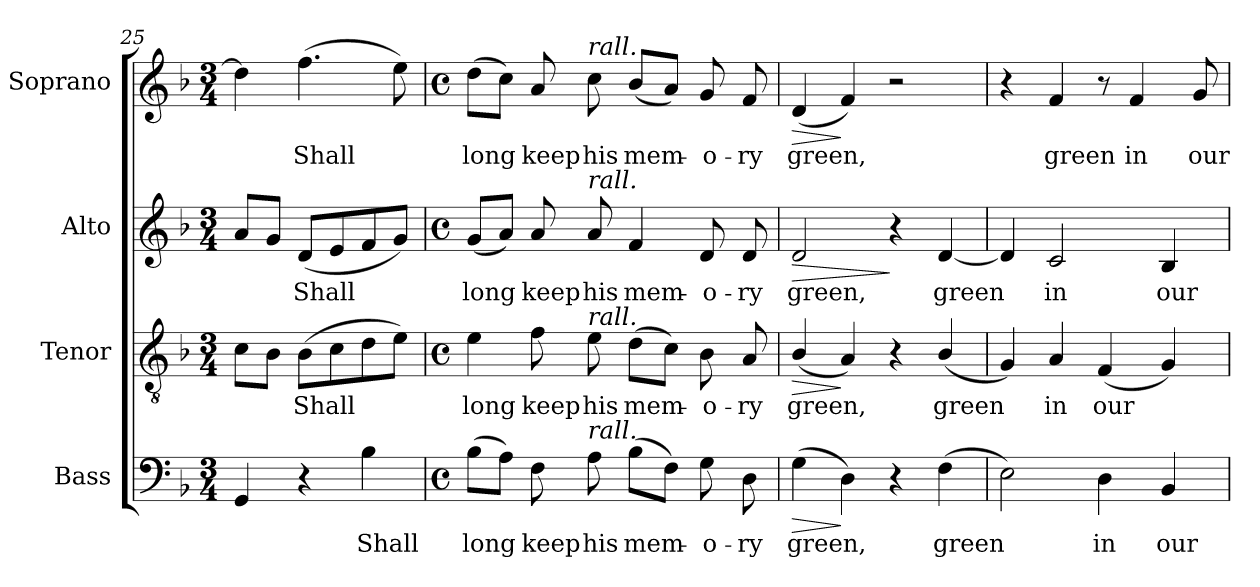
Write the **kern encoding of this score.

**kern	**text	**dynam	**kern	**text	**dynam	**kern	**text	**dynam	**kern	**text	**dynam
*part4	*part4	*part4	*part3	*part3	*part3	*part2	*part2	*part2	*part1	*part1	*part1
*staff4	*staff4	*staff4	*staff3	*staff3	*staff3	*staff2	*staff2	*staff2	*staff1	*staff1	*staff1
*I"Bass	*	*	*I"Tenor	*	*	*I"Alto	*	*	*I"Soprano	*	*
*I'B.	*	*	*I'T.	*	*	*I'A.	*	*	*I'S.	*	*
*clefF4	*	*	*clefGv2	*	*	*clefG2	*	*	*clefG2	*	*
*	*	*	*ITrd7c12	*	*	*	*	*	*	*	*
*k[b-]	*	*	*k[b-]	*	*	*k[b-]	*	*	*k[b-]	*	*
*F:	*	*	*F:	*	*	*F:	*	*	*F:	*	*
*M3/4	*	*	*M3/4	*	*	*M3/4	*	*	*M3/4	*	*
=25	=25	=25	=25	=25	=25	=25	=25	=25	=25	=25	=25
4GGi/	.	.	8Ci\L	.	.	8ai/L	.	.	4ddi\]	.	.
.	.	.	8BB-i\J	.	.	8gi/J	.	.	.	.	.
!	!	!	!	!LO:LY:b:color=#000000	!	!	!	!	!	!	!
!	!	!	!	!	!	!	!LO:LY:b:color=#000000	!	!	!	!
!	!	!	!	!	!	!	!	!	!	!LO:LY:b:color=#000000	!
4r	.	.	(8BB-i\L	Shall	.	(8di/L	Shall	.	(4.ffi\	Shall	.
.	.	.	8Ci\	.	.	8ei/	.	.	.	.	.
!	!LO:LY:b:color=#000000	!	!	!	!	!	!	!	!	!	!
4B-i\	Shall	.	8Di\	.	.	8fi/	.	.	.	.	.
.	.	.	8Ei\J)	.	.	8gi/J)	.	.	8eei\)	.	.
=26	=26	=26	=26	=26	=26	=26	=26	=26	=26	=26	=26
*M4/4	*	*	*M4/4	*	*	*M4/4	*	*	*M4/4	*	*
*met(c)	*	*	*met(c)	*	*	*met(c)	*	*	*met(c)	*	*
!	!LO:LY:b:color=#000000	!	!	!	!	!	!	!	!	!	!
!	!	!	!	!LO:LY:b:color=#000000	!	!	!	!	!	!	!
!	!	!	!	!	!	!	!LO:LY:b:color=#000000	!	!	!	!
!	!	!	!	!	!	!	!	!	!	!LO:LY:b:color=#000000	!
(8B-i\L	long	.	4Ei\	long	.	(8gi/L	long	.	(8ddi\L	long	.
8Ai\J)	.	.	.	.	.	8ai/J)	.	.	8cci\J)	.	.
!	!LO:LY:b:color=#000000	!	!	!	!	!	!	!	!	!	!
!	!	!	!	!LO:LY:b:color=#000000	!	!	!	!	!	!	!
!	!	!	!	!	!	!	!LO:LY:b:color=#000000	!	!	!	!
!	!	!	!	!	!	!	!	!	!	!LO:LY:b:color=#000000	!
8Fi\	keep	.	8Fi\	keep	.	8ai/	keep	.	8ai/	keep	.
!	!LO:LY:b:color=#000000	!	!	!	!	!	!	!	!	!	!
!	!	!	!	!LO:LY:b:color=#000000	!	!	!	!	!	!	!
!	!	!	!	!	!	!	!LO:LY:b:color=#000000	!	!	!	!
!	!	!	!	!	!	!	!	!	!LO:TX:a:i:t=rall.	!	!
!	!	!	!	!	!	!LO:TX:a:i:t=rall.	!	!	!	!	!
!	!	!	!LO:TX:a:i:t=rall.	!	!	!	!	!	!	!	!
!LO:TX:a:i:t=rall.	!	!	!	!	!	!	!	!	!	!	!
!	!	!	!	!	!	!	!	!	!	!LO:LY:b:color=#000000	!
8Ai\	his	.	8Ei\	his	.	8ai/	his	.	8cci\	his	.
!	!LO:LY:b:color=#000000	!	!	!	!	!	!	!	!	!	!
!	!	!	!	!LO:LY:b:color=#000000	!	!	!	!	!	!	!
!	!	!	!	!	!	!	!LO:LY:b:color=#000000	!	!	!	!
!	!	!	!	!	!	!	!	!	!	!LO:LY:b:color=#000000	!
(8B-i\L	mem-	.	(8Di\L	mem-	.	4fi/	mem-	.	(8b-i/L	mem-	.
8Fi\J)	.	.	8Ci\J)	.	.	.	.	.	8ai/J)	.	.
!	!LO:LY:b:color=#000000	!	!	!	!	!	!	!	!	!	!
!	!	!	!	!LO:LY:b:color=#000000	!	!	!	!	!	!	!
!	!	!	!	!	!	!	!LO:LY:b:color=#000000	!	!	!	!
!	!	!	!	!	!	!	!	!	!	!LO:LY:b:color=#000000	!
8Gi\	-o-	.	8BB-i\	-o-	.	8di/	-o-	.	8gi/	-o-	.
!	!LO:LY:b:color=#000000	!	!	!	!	!	!	!	!	!	!
!	!	!	!	!LO:LY:b:color=#000000	!	!	!	!	!	!	!
!	!	!	!	!	!	!	!LO:LY:b:color=#000000	!	!	!	!
!	!	!	!	!	!	!	!	!	!	!LO:LY:b:color=#000000	!
8Di\	-ry	.	8AAi/	-ry	.	8di/	-ry	.	8fi/	-ry	.
=27	=27	=27	=27	=27	=27	=27	=27	=27	=27	=27	=27
!	!LO:LY:b:color=#000000	!LO:HP:b	!	!	!	!	!	!	!	!	!
!	!	!	!	!LO:LY:b:color=#000000	!LO:HP:b	!	!	!	!	!	!
!	!	!	!	!	!	!	!LO:LY:b:color=#000000	!LO:HP:b	!	!	!
!	!	!	!	!	!	!	!	!	!	!LO:LY:b:color=#000000	!LO:HP:b
(4Gi\	green,	>	(4BB-i/	green,	>	2di/	green,	>	(4di/	green,	>
4Di\)	.	]	4AAi/)	.	]	.	.	.	4fi/)	.	]
4r	.	.	4r	.	.	4r	.	]	2r	.	.
!	!LO:LY:b:color=#000000	!	!	!	!	!	!	!	!	!	!
!	!	!	!	!LO:LY:b:color=#000000	!	!	!	!	!	!	!
!	!	!	!	!	!	!	!LO:LY:b:color=#000000	!	!	!	!
(4Fi\	green	.	(4BB-i/	green	.	[4di/	green	.	.	.	.
=28	=28	=28	=28	=28	=28	=28	=28	=28	=28	=28	=28
2Ei\)	.	.	4GGi/)	.	.	4di/]	.	.	4r	.	.
!	!	!	!	!LO:LY:b:color=#000000	!	!	!	!	!	!	!
!	!	!	!	!	!	!	!LO:LY:b:color=#000000	!	!	!	!
!	!	!	!	!	!	!	!	!	!	!LO:LY:b:color=#000000	!
.	.	.	4AAi/	in	.	2ci/	in	.	4fi/	green	.
!	!LO:LY:b:color=#000000	!	!	!	!	!	!	!	!	!	!
!	!	!	!	!LO:LY:b:color=#000000	!	!	!	!	!	!	!
4Di\	in	.	(4FFi/	our	.	.	.	.	8r	.	.
!	!	!	!	!	!	!	!	!	!	!LO:LY:b:color=#000000	!
.	.	.	.	.	.	.	.	.	4fi/	in	.
!	!LO:LY:b:color=#000000	!	!	!	!	!	!	!	!	!	!
!	!	!	!	!	!	!	!LO:LY:b:color=#000000	!	!	!	!
4BB-i/	our	.	4GGi/)	.	.	4B-i/	our	.	.	.	.
!	!	!	!	!	!	!	!	!	!	!LO:LY:b:color=#000000	!
.	.	.	.	.	.	.	.	.	8gi/	our	.
=	=	=	=	=	=	=	=	=	=	=	=
*-	*-	*-	*-	*-	*-	*-	*-	*-	*-	*-	*-
